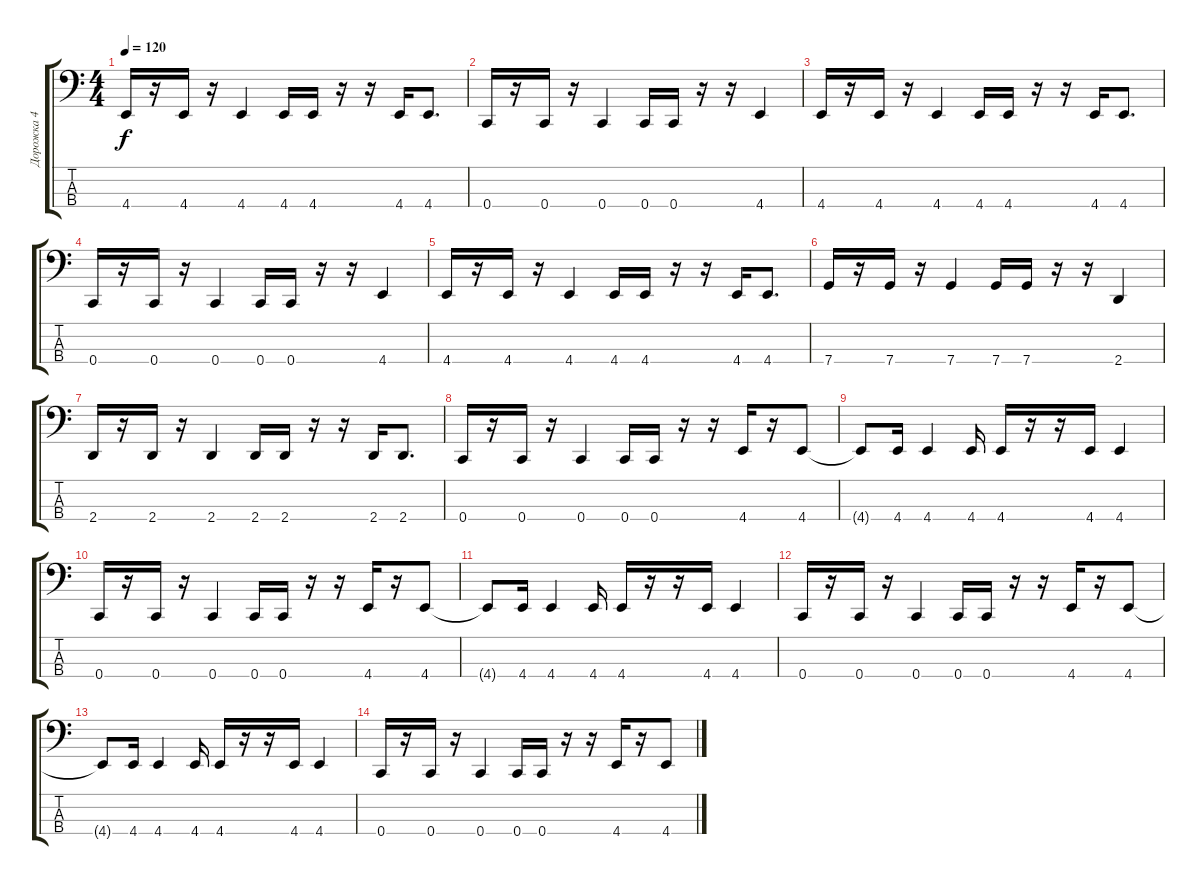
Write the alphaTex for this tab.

\track ("Дорожка 4" "Дорожка 4") {instrument electricbassfinger}
\staff {score tabs}
\tuning (F2 C2 G1 C1) {hide}
\ts (4 4)
\tempo 120
\clef f4
\ks c
4.4.16{dy f} r.16 4.4.16 r.16 4.4.4 4.4.16 4.4.16 r.16 r.16 4.4.16 4.4.8{d} |
0.4.16 r.16 0.4.16 r.16 0.4.4 0.4.16 0.4.16 r.16 r.16 4.4.4 |
4.4.16 r.16 4.4.16 r.16 4.4.4 4.4.16 4.4.16 r.16 r.16 4.4.16 4.4.8{d} |
0.4.16 r.16 0.4.16 r.16 0.4.4 0.4.16 0.4.16 r.16 r.16 4.4.4 |
4.4.16 r.16 4.4.16 r.16 4.4.4 4.4.16 4.4.16 r.16 r.16 4.4.16 4.4.8{d} |
7.4.16 r.16 7.4.16 r.16 7.4.4 7.4.16 7.4.16 r.16 r.16 2.4.4 |
2.4.16 r.16 2.4.16 r.16 2.4.4 2.4.16 2.4.16 r.16 r.16 2.4.16 2.4.8{d} |
0.4.16 r.16 0.4.16 r.16 0.4.4 0.4.16 0.4.16 r.16 r.16 4.4.16 r.16 4.4.8 |
4.4{t}.8 4.4.16 4.4.4 4.4.16 4.4.16 r.16 r.16 4.4.16 4.4.4 |
0.4.16 r.16 0.4.16 r.16 0.4.4 0.4.16 0.4.16 r.16 r.16 4.4.16 r.16 4.4.8 |
4.4{t}.8 4.4.16 4.4.4 4.4.16 4.4.16 r.16 r.16 4.4.16 4.4.4 |
0.4.16 r.16 0.4.16 r.16 0.4.4 0.4.16 0.4.16 r.16 r.16 4.4.16 r.16 4.4.8 |
4.4{t}.8 4.4.16 4.4.4 4.4.16 4.4.16 r.16 r.16 4.4.16 4.4.4 |
0.4.16 r.16 0.4.16 r.16 0.4.4 0.4.16 0.4.16 r.16 r.16 4.4.16 r.16 4.4.8
